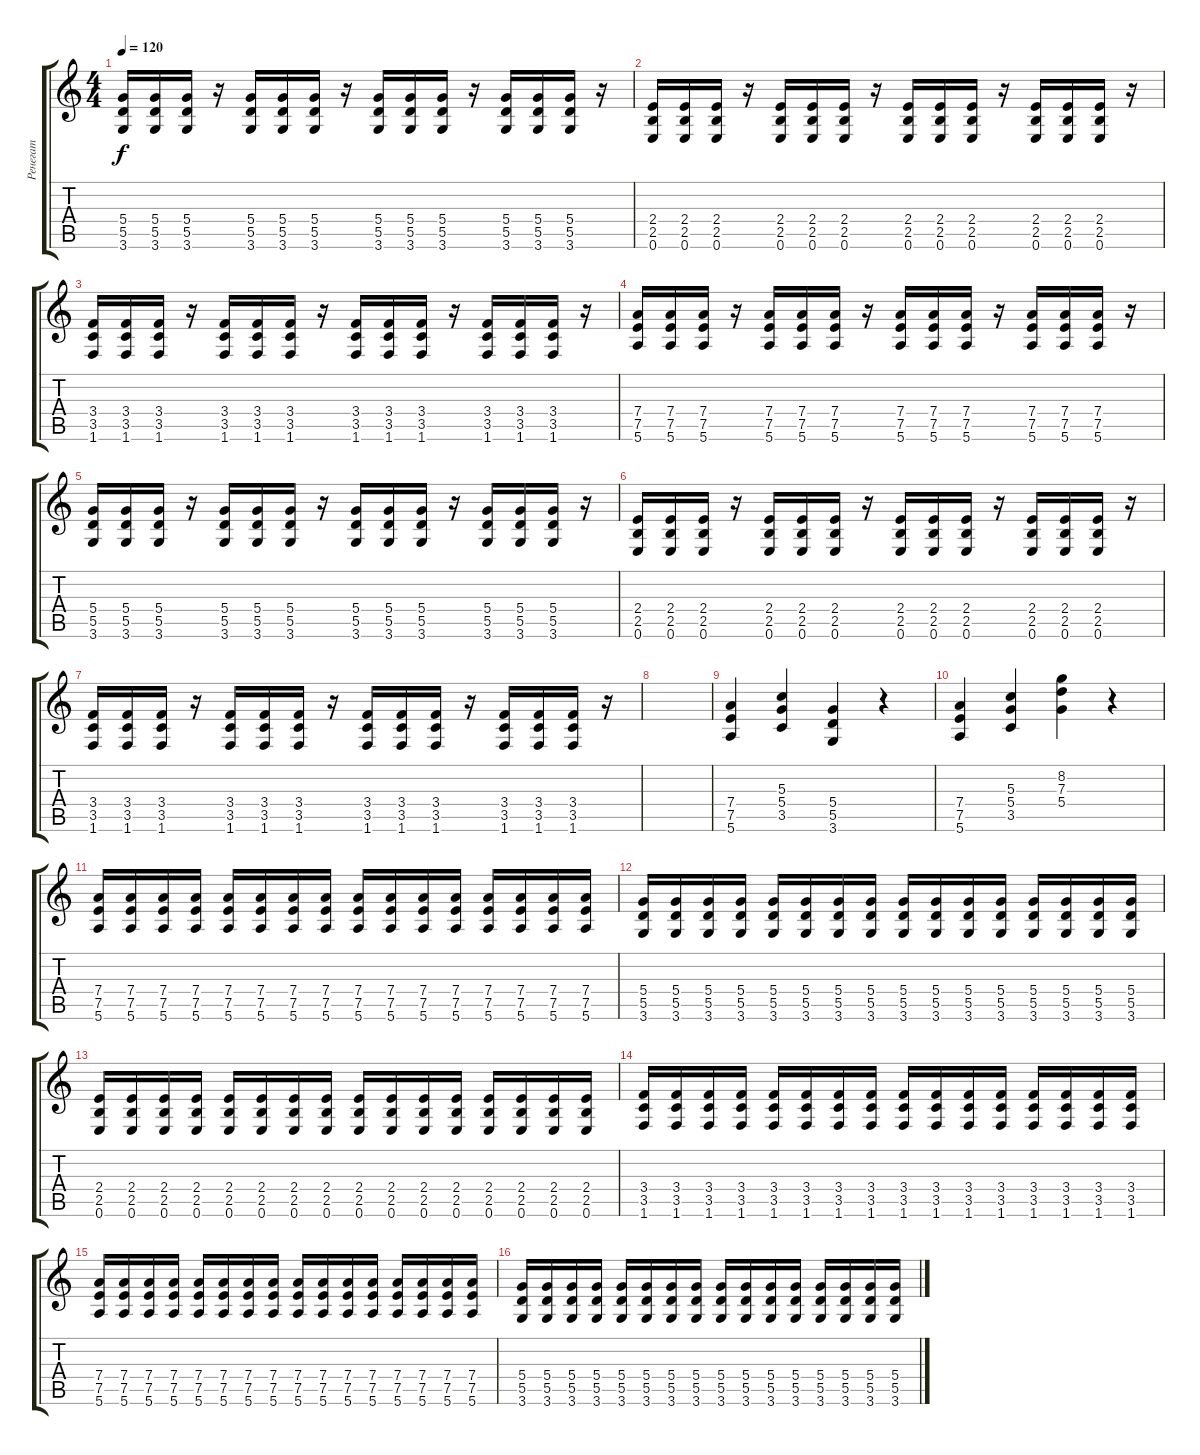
\track ("Ренегат" "Ренегат") {instrument overdrivenguitar}
\staff {score tabs}
\tuning (E4 B3 G3 D3 A2 E2) {hide}
\ts (4 4)
\tempo 120
\clef g2
\ks c
(5.4 5.5 3.6).16{dy f} (5.4 5.5 3.6).16 (5.4 5.5 3.6).16 r.16 (5.4 5.5 3.6).16 (5.4 5.5 3.6).16 (5.4 5.5 3.6).16 r.16 (5.4 5.5 3.6).16 (5.4 5.5 3.6).16 (5.4 5.5 3.6).16 r.16 (5.4 5.5 3.6).16 (5.4 5.5 3.6).16 (5.4 5.5 3.6).16 r.16 |
(2.4 2.5 0.6).16 (2.4 2.5 0.6).16 (2.4 2.5 0.6).16 r.16 (2.4 2.5 0.6).16 (2.4 2.5 0.6).16 (2.4 2.5 0.6).16 r.16 (2.4 2.5 0.6).16 (2.4 2.5 0.6).16 (2.4 2.5 0.6).16 r.16 (2.4 2.5 0.6).16 (2.4 2.5 0.6).16 (2.4 2.5 0.6).16 r.16 |
(3.4 3.5 1.6).16 (3.4 3.5 1.6).16 (3.4 3.5 1.6).16 r.16 (3.4 3.5 1.6).16 (3.4 3.5 1.6).16 (3.4 3.5 1.6).16 r.16 (3.4 3.5 1.6).16 (3.4 3.5 1.6).16 (3.4 3.5 1.6).16 r.16 (3.4 3.5 1.6).16 (3.4 3.5 1.6).16 (3.4 3.5 1.6).16 r.16 |
(7.4 7.5 5.6).16 (7.4 7.5 5.6).16 (7.4 7.5 5.6).16 r.16 (7.4 7.5 5.6).16 (7.4 7.5 5.6).16 (7.4 7.5 5.6).16 r.16 (7.4 7.5 5.6).16 (7.4 7.5 5.6).16 (7.4 7.5 5.6).16 r.16 (7.4 7.5 5.6).16 (7.4 7.5 5.6).16 (7.4 7.5 5.6).16 r.16 |
(5.4 5.5 3.6).16 (5.4 5.5 3.6).16 (5.4 5.5 3.6).16 r.16 (5.4 5.5 3.6).16 (5.4 5.5 3.6).16 (5.4 5.5 3.6).16 r.16 (5.4 5.5 3.6).16 (5.4 5.5 3.6).16 (5.4 5.5 3.6).16 r.16 (5.4 5.5 3.6).16 (5.4 5.5 3.6).16 (5.4 5.5 3.6).16 r.16 |
(2.4 2.5 0.6).16 (2.4 2.5 0.6).16 (2.4 2.5 0.6).16 r.16 (2.4 2.5 0.6).16 (2.4 2.5 0.6).16 (2.4 2.5 0.6).16 r.16 (2.4 2.5 0.6).16 (2.4 2.5 0.6).16 (2.4 2.5 0.6).16 r.16 (2.4 2.5 0.6).16 (2.4 2.5 0.6).16 (2.4 2.5 0.6).16 r.16 |
(3.4 3.5 1.6).16 (3.4 3.5 1.6).16 (3.4 3.5 1.6).16 r.16 (3.4 3.5 1.6).16 (3.4 3.5 1.6).16 (3.4 3.5 1.6).16 r.16 (3.4 3.5 1.6).16 (3.4 3.5 1.6).16 (3.4 3.5 1.6).16 r.16 (3.4 3.5 1.6).16 (3.4 3.5 1.6).16 (3.4 3.5 1.6).16 r.16 |
|
(7.4 7.5 5.6).4 (5.3 5.4 3.5).4 (5.4 5.5 3.6).4 r.4 |
(7.4 7.5 5.6).4 (5.3 5.4 3.5).4 (8.2 7.3 5.4).4 r.4 |
(7.4 7.5 5.6).16 (7.4 7.5 5.6).16 (7.4 7.5 5.6).16 (7.4 7.5 5.6).16 (7.4 7.5 5.6).16 (7.4 7.5 5.6).16 (7.4 7.5 5.6).16 (7.4 7.5 5.6).16 (7.4 7.5 5.6).16 (7.4 7.5 5.6).16 (7.4 7.5 5.6).16 (7.4 7.5 5.6).16 (7.4 7.5 5.6).16 (7.4 7.5 5.6).16 (7.4 7.5 5.6).16 (7.4 7.5 5.6).16 |
(5.4 5.5 3.6).16 (5.4 5.5 3.6).16 (5.4 5.5 3.6).16 (5.4 5.5 3.6).16 (5.4 5.5 3.6).16 (5.4 5.5 3.6).16 (5.4 5.5 3.6).16 (5.4 5.5 3.6).16 (5.4 5.5 3.6).16 (5.4 5.5 3.6).16 (5.4 5.5 3.6).16 (5.4 5.5 3.6).16 (5.4 5.5 3.6).16 (5.4 5.5 3.6).16 (5.4 5.5 3.6).16 (5.4 5.5 3.6).16 |
(2.4 2.5 0.6).16 (2.4 2.5 0.6).16 (2.4 2.5 0.6).16 (2.4 2.5 0.6).16 (2.4 2.5 0.6).16 (2.4 2.5 0.6).16 (2.4 2.5 0.6).16 (2.4 2.5 0.6).16 (2.4 2.5 0.6).16 (2.4 2.5 0.6).16 (2.4 2.5 0.6).16 (2.4 2.5 0.6).16 (2.4 2.5 0.6).16 (2.4 2.5 0.6).16 (2.4 2.5 0.6).16 (2.4 2.5 0.6).16 |
(3.4 3.5 1.6).16 (3.4 3.5 1.6).16 (3.4 3.5 1.6).16 (3.4 3.5 1.6).16 (3.4 3.5 1.6).16 (3.4 3.5 1.6).16 (3.4 3.5 1.6).16 (3.4 3.5 1.6).16 (3.4 3.5 1.6).16 (3.4 3.5 1.6).16 (3.4 3.5 1.6).16 (3.4 3.5 1.6).16 (3.4 3.5 1.6).16 (3.4 3.5 1.6).16 (3.4 3.5 1.6).16 (3.4 3.5 1.6).16 |
(7.4 7.5 5.6).16 (7.4 7.5 5.6).16 (7.4 7.5 5.6).16 (7.4 7.5 5.6).16 (7.4 7.5 5.6).16 (7.4 7.5 5.6).16 (7.4 7.5 5.6).16 (7.4 7.5 5.6).16 (7.4 7.5 5.6).16 (7.4 7.5 5.6).16 (7.4 7.5 5.6).16 (7.4 7.5 5.6).16 (7.4 7.5 5.6).16 (7.4 7.5 5.6).16 (7.4 7.5 5.6).16 (7.4 7.5 5.6).16 |
(5.4 5.5 3.6).16 (5.4 5.5 3.6).16 (5.4 5.5 3.6).16 (5.4 5.5 3.6).16 (5.4 5.5 3.6).16 (5.4 5.5 3.6).16 (5.4 5.5 3.6).16 (5.4 5.5 3.6).16 (5.4 5.5 3.6).16 (5.4 5.5 3.6).16 (5.4 5.5 3.6).16 (5.4 5.5 3.6).16 (5.4 5.5 3.6).16 (5.4 5.5 3.6).16 (5.4 5.5 3.6).16 (5.4 5.5 3.6).16
